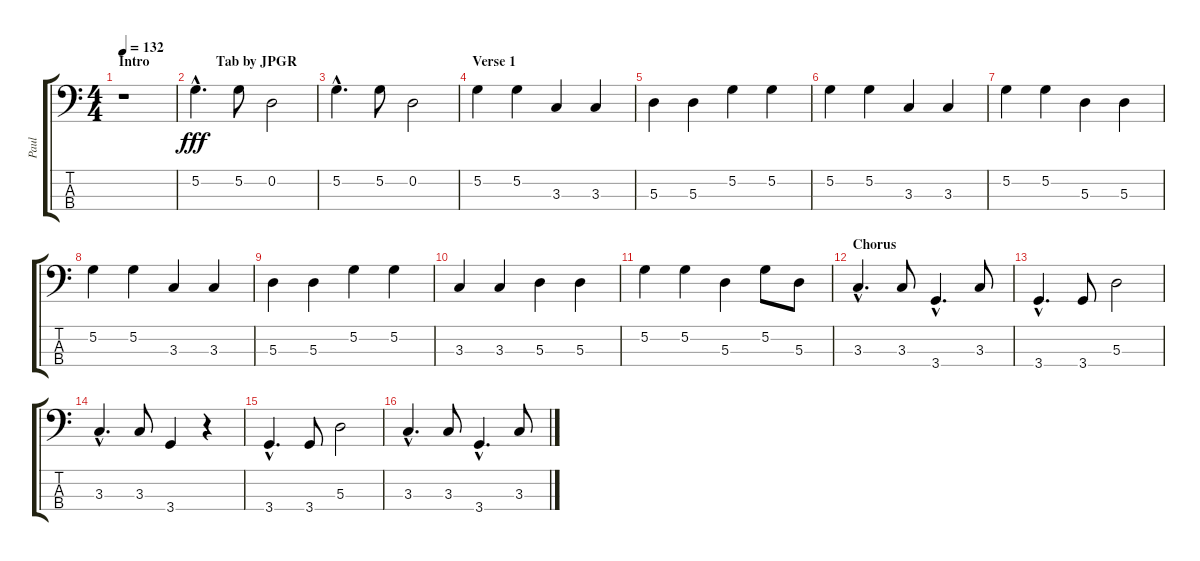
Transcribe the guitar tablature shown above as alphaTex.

\track ("Paul" "Paul") {instrument electricbasspick}
\staff {score tabs}
\tuning (G2 D2 A1 E1) {hide}
\ts (4 4)
\section ("" "Intro                   Tab by JPGR")
\tempo 132
\clef f4
\ks c
r.1{dy fff instrument electricbasspick} |
5.2{hac}.4{d} 5.2.8 0.2.2 |
5.2{hac}.4{d} 5.2.8 0.2.2 |
\section ("" "Verse 1")
5.2.4 5.2.4 3.3.4 3.3.4 |
5.3.4 5.3.4 5.2.4 5.2.4 |
5.2.4 5.2.4 3.3.4 3.3.4 |
5.2.4 5.2.4 5.3.4 5.3.4 |
5.2.4 5.2.4 3.3.4 3.3.4 |
5.3.4 5.3.4 5.2.4 5.2.4 |
3.3.4 3.3.4 5.3.4 5.3.4 |
5.2.4 5.2.4 5.3.4 5.2.8 5.3.8 |
\section ("" "Chorus")
3.3{hac}.4{d} 3.3.8 3.4{hac}.4{d} 3.3.8 |
3.4{hac}.4{d} 3.4.8 5.3.2 |
3.3{hac}.4{d} 3.3.8 3.4.4 r.4 |
3.4{hac}.4{d} 3.4.8 5.3.2 |
3.3{hac}.4{d} 3.3.8 3.4{hac}.4{d} 3.3.8
